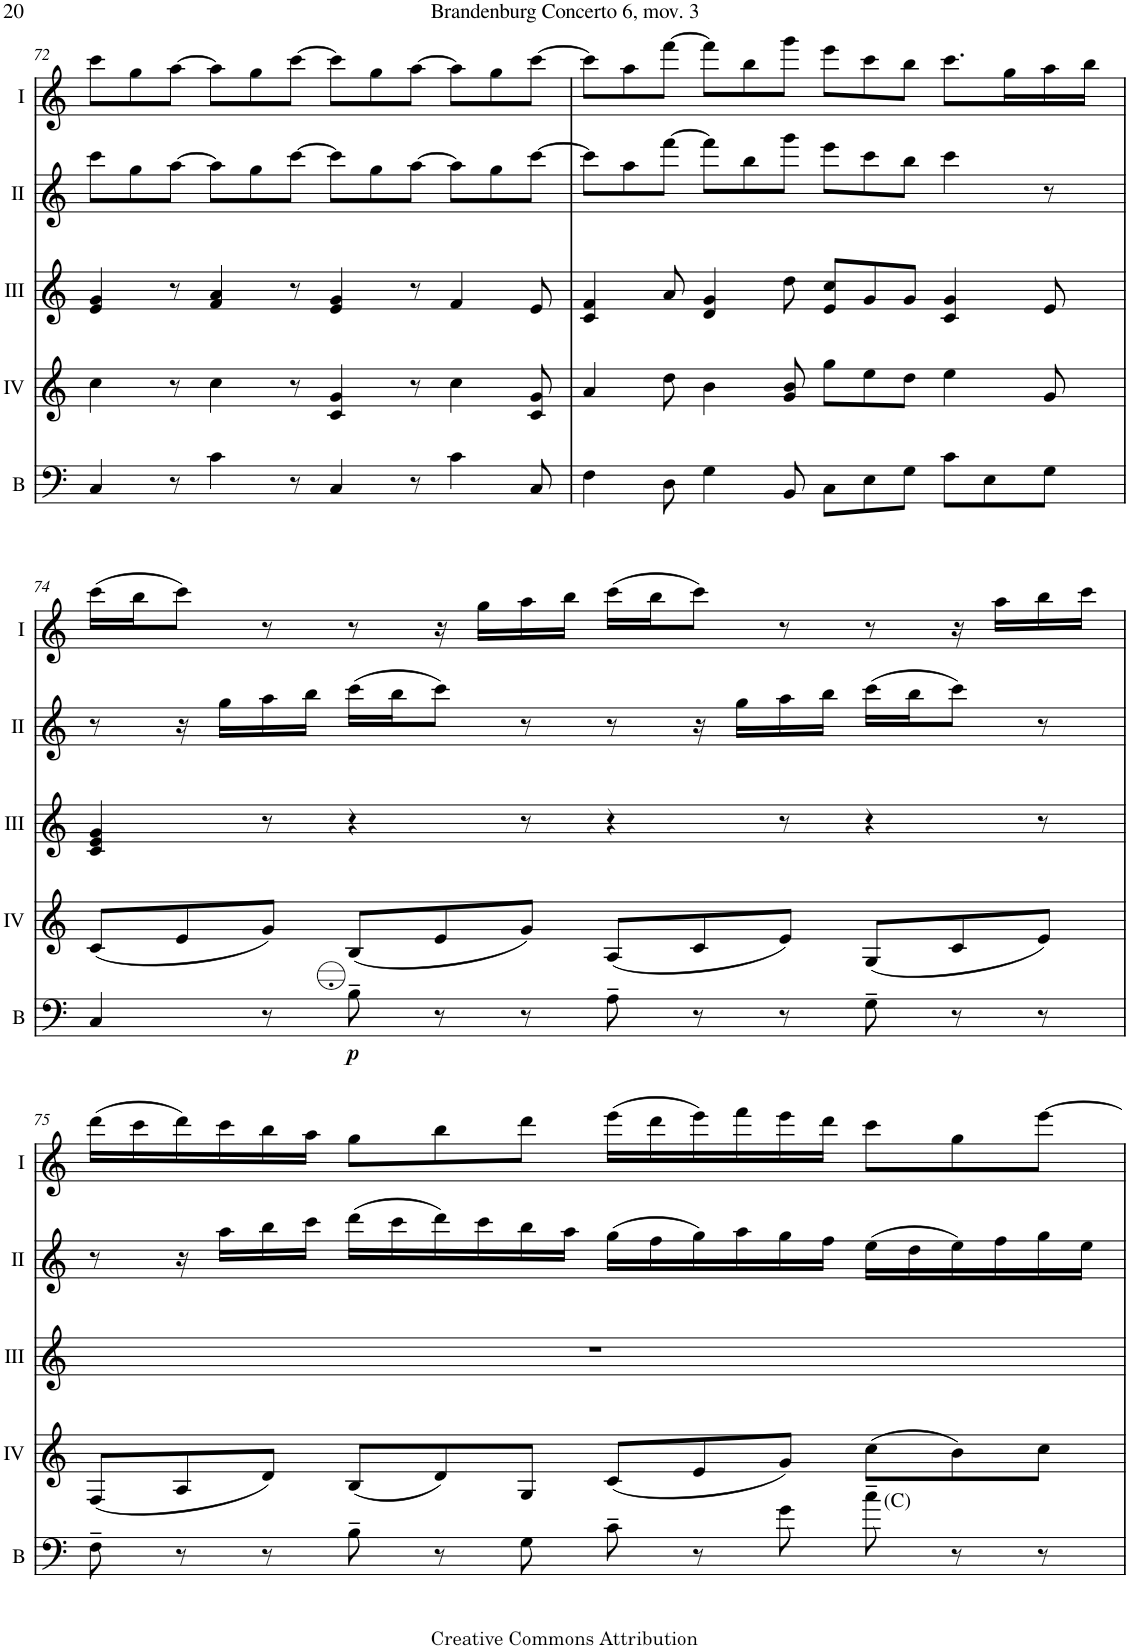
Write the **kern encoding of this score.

**kern	**dynam	**kern	**kern	**kern	**kern
*part5	*part5	*part4	*part3	*part2	*part1
*staff5	*staff5	*staff4	*staff3	*staff2	*staff1
*I"Bass	*	*I"Acc. 4	*I"Acc. 3	*I"Acc. 2	*I"Acc. 1
*I'B	*	*	*	*	*
!!LO:PB:g=z
*clefF4	*	*clefG2	*clefG2	*clefG2	*clefG2
*Trd7c12	*	*Trd7c12	*	*Trd7c12	*Trd7c12
*k[]	*	*k[]	*k[]	*k[]	*k[]
*M12/8	*	*M12/8	*M12/8	*M12/8	*M12/8
=72	=72	=72	=72	=72	=72
4C/	.	4cc\	4e/ 4g/	8ccc\L	8ccc\L
.	.	.	.	8gg\	8gg\
8r	.	8r	8r	[8aa\J	[8aa\J
4c\	.	4cc\	4f/ 4a/	8aa\L]	8aa\L]
.	.	.	.	8gg\	8gg\
8r	.	8r	8r	[8ccc\J	[8ccc\J
4C/	.	4c/ 4g/	4e/ 4g/	8ccc\L]	8ccc\L]
.	.	.	.	8gg\	8gg\
8r	.	8r	8r	[8aa\J	[8aa\J
4c\	.	4cc\	4f/	8aa\L]	8aa\L]
.	.	.	.	8gg\	8gg\
8C/	.	8c/ 8g/	8e/	[8ccc\J	[8ccc\J
=73	=73	=73	=73	=73	=73
4F\	.	4a/	4c/ 4f/	8ccc\L]	8ccc\L]
.	.	.	.	8aa\	8aa\
8D\	.	8dd\	8a/	[8fff\J	[8fff\J
4G\	.	4b\	4d/ 4g/	8fff\L]	8fff\L]
.	.	.	.	8bb\	8bb\
8BB/	.	8g/ 8b/	8dd\	8ggg\J	8ggg\J
8C\L	.	8gg\L	8e/ 8cc/L	8eee\L	8eee\L
8E\	.	8ee\	8g/	8ccc\	8ccc\
8G\J	.	8dd\J	8g/J	8bb\J	8bb\J
8c\L	.	4ee\	4c/ 4g/	4ccc\	8.ccc\L
8E\	.	.	.	.	.
.	.	.	.	.	16gg\L
8G\J	.	8g/	8e/	8r	16aa\
.	.	.	.	.	16bb\JJ
!!LO:LB:g=z
=74	=74	=74	=74	=74	=74
4C/	.	(8c/L	4c/ 4e/ 4g/	8r	(16ccc\LL
.	.	.	.	.	16bb\J
.	.	8e/	.	16r	8ccc\J)
.	.	.	.	16gg\LL	.
8r	.	8g/J)	8r	16aa\	8r
.	.	.	.	16bb\JJ	.
!	!LO:DY:b	!	!	!	!
8B~\	p	(8B/L	4r	(16ccc\LL	8r
.	.	.	.	16bb\J	.
8r	.	8e/	.	8ccc\J)	16r
.	.	.	.	.	16gg\LL
8r	.	8g/J)	8r	8r	16aa\
.	.	.	.	.	16bb\JJ
8A~\	.	(8A/L	4r	8r	(16ccc\LL
.	.	.	.	.	16bb\J
8r	.	8c/	.	16r	8ccc\J)
.	.	.	.	16gg\LL	.
8r	.	8e/J)	8r	16aa\	8r
.	.	.	.	16bb\JJ	.
8G~\	.	(8G/L	4r	(16ccc\LL	8r
.	.	.	.	16bb\J	.
8r	.	8c/	.	8ccc\J)	16r
.	.	.	.	.	16aa\LL
8r	.	8e/J)	8r	8r	16bb\
.	.	.	.	.	16ccc\JJ
!!LO:LB:g=z
=75	=75	=75	=75	=75	=75
8F~\	.	(8F/L	1.r	8r	(16ddd\LL
.	.	.	.	.	16ccc\
8r	.	8A/	.	16r	16ddd\)
.	.	.	.	16aa\LL	16ccc\
8r	.	8d/J)	.	16bb\	16bb\
.	.	.	.	16ccc\JJ	16aa\JJ
8B~\	.	(8B/L	.	(16ddd\LL	8gg\L
.	.	.	.	16ccc\	.
8r	.	8d/)	.	16ddd\)	8bb\
.	.	.	.	16ccc\	.
8G\	.	8G/J	.	16bb\	8ddd\J
.	.	.	.	16aa\JJ	.
8c~\	.	(8c/L	.	(16gg\LL	(16eee\LL
.	.	.	.	16ff\	16ddd\
8r	.	8e/	.	16gg\)	16eee\)
.	.	.	.	16aa\	16fff\
8g\	.	8g/J)	.	16gg\	16eee\
.	.	.	.	16ff\JJ	16ddd\JJ
!LO:TX:a:t=(C)	!	!	!	!	!
8cc~\	.	(8cc\L	.	(16ee\LL	8ccc\L
.	.	.	.	16dd\	.
8r	.	8b\)	.	16ee\)	8gg\
.	.	.	.	16ff\	.
8r	.	8cc\J	.	16gg\	[8eee\J
.	.	.	.	16ee\JJ	.
=	=	=	=	=	=
*-	*-	*-	*-	*-	*-
